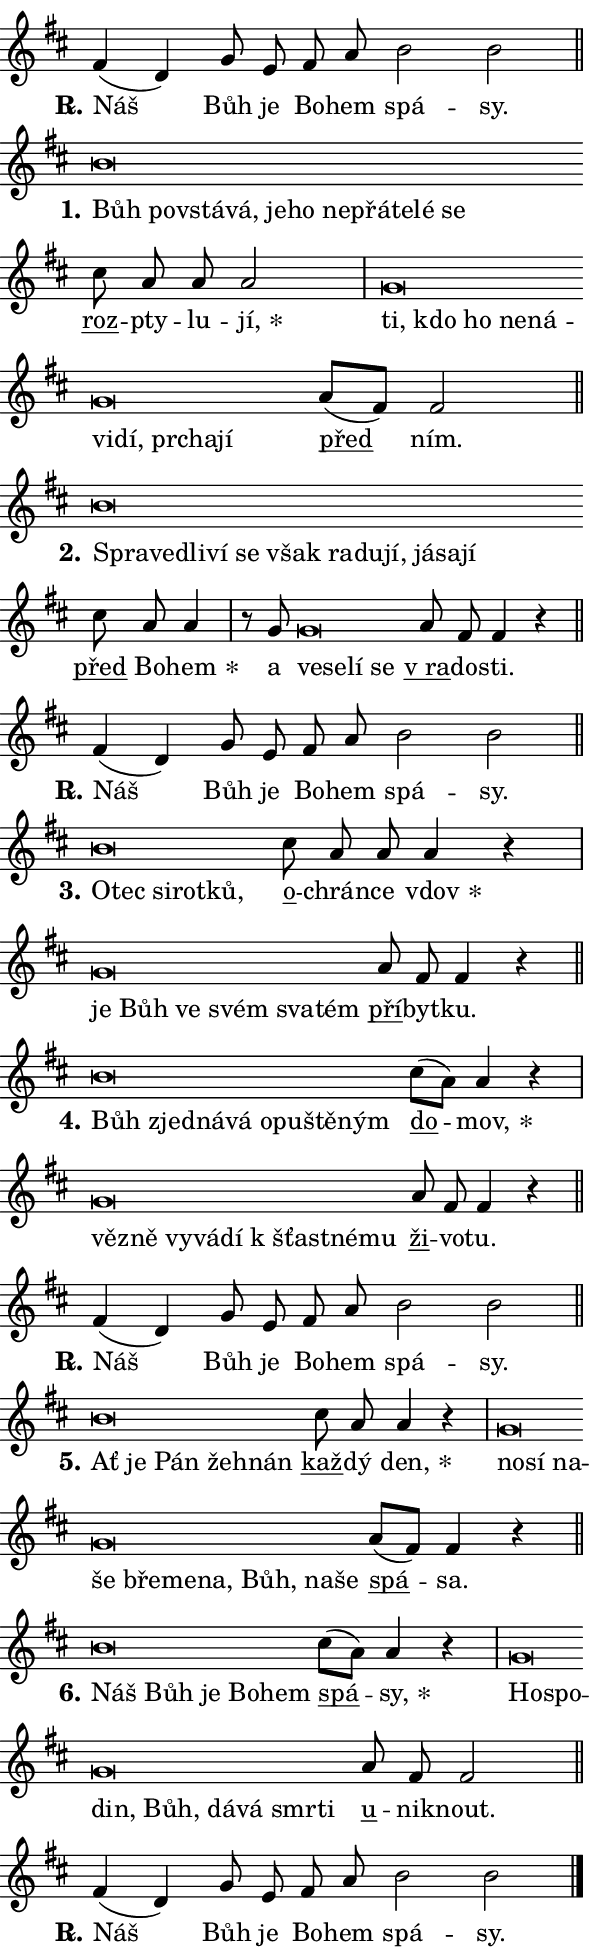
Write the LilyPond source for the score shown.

\version "2.24.0"
\header { tagline = "" }
\paper {
  indent = 0\cm
  top-margin = 0\cm
  right-margin = 0.13\cm % to fit lyric hyphens
  bottom-margin = 0\cm
  left-margin = 0\cm
  paper-width = 10\cm
  page-breaking = #ly:one-page-breaking
  system-system-spacing.basic-distance = #11
  score-system-spacing.basic-distance = #11
  ragged-last = ##f
}


%% Author: Thomas Morley
%% https://lists.gnu.org/archive/html/lilypond-user/2020-05/msg00002.html
#(define (line-position grob)
"Returns position of @var[grob} in current system:
   @code{'start}, if at first time-step
   @code{'end}, if at last time-step
   @code{'middle} otherwise
"
  (let* ((col (ly:item-get-column grob))
         (ln (ly:grob-object col 'left-neighbor))
         (rn (ly:grob-object col 'right-neighbor))
         (col-to-check-left (if (ly:grob? ln) ln col))
         (col-to-check-right (if (ly:grob? rn) rn col))
         (break-dir-left
           (and
             (ly:grob-property col-to-check-left 'non-musical #f)
             (ly:item-break-dir col-to-check-left)))
         (break-dir-right
           (and
             (ly:grob-property col-to-check-right 'non-musical #f)
             (ly:item-break-dir col-to-check-right))))
        (cond ((eqv? 1 break-dir-left) 'start)
              ((eqv? -1 break-dir-right) 'end)
              (else 'middle))))

#(define (tranparent-at-line-position vctor)
  (lambda (grob)
  "Relying on @code{line-position} select the relevant enry from @var{vctor}.
Used to determine transparency,"
    (case (line-position grob)
      ((end) (not (vector-ref vctor 0)))
      ((middle) (not (vector-ref vctor 1)))
      ((start) (not (vector-ref vctor 2))))))

noteHeadBreakVisibility =
#(define-music-function (break-visibility)(vector?)
"Makes @code{NoteHead}s transparent relying on @var{break-visibility}"
#{
  \override NoteHead.transparent =
    #(tranparent-at-line-position break-visibility)
#})

#(define delete-ledgers-for-transparent-note-heads
  (lambda (grob)
    "Reads whether a @code{NoteHead} is transparent.
If so this @code{NoteHead} is removed from @code{'note-heads} from
@var{grob}, which is supposed to be @code{LedgerLineSpanner}.
As a result ledgers are not printed for this @code{NoteHead}"
    (let* ((nhds-array (ly:grob-object grob 'note-heads))
           (nhds-list
             (if (ly:grob-array? nhds-array)
                 (ly:grob-array->list nhds-array)
                 '()))
           ;; Relies on the transparent-property being done before
           ;; Staff.LedgerLineSpanner.after-line-breaking is executed.
           ;; This is fragile ...
           (to-keep
             (remove
               (lambda (nhd)
                 (ly:grob-property nhd 'transparent #f))
               nhds-list)))
      ;; TODO find a better method to iterate over grob-arrays, similiar
      ;; to filter/remove etc for lists
      ;; For now rebuilt from scratch
      (set! (ly:grob-object grob 'note-heads)  '())
      (for-each
        (lambda (nhd)
          (ly:pointer-group-interface::add-grob grob 'note-heads nhd))
        to-keep))))

squashNotes = {
  \override NoteHead.X-extent = #'(-0.2 . 0.2)
  \override NoteHead.Y-extent = #'(-0.75 . 0)
  \override NoteHead.stencil =
    #(lambda (grob)
       (let ((pos (ly:grob-property grob 'staff-position)))
         (begin
           (if (< pos -7) (display "ERROR: Lower brevis then expected\n") (display ""))
           (if (<= pos -6) ly:text-interface::print ly:note-head::print))))
}
unSquashNotes = {
  \revert NoteHead.X-extent
  \revert NoteHead.Y-extent
  \revert NoteHead.stencil
}

hideNotes = \noteHeadBreakVisibility #begin-of-line-visible
unHideNotes = \noteHeadBreakVisibility #all-visible

% work-around for resetting accidentals
% https://lilypond.org/doc/v2.23/Documentation/notation/displaying-rhythms#unmetered-music
cadenzaMeasure = {
  \cadenzaOff
  \partial 1024 s1024
  \cadenzaOn
}

#(define-markup-command (accent layout props text) (markup?)
  "Underline accented syllable"
  (interpret-markup layout props
    #{\markup \override #'(offset . 4.3) \underline { #text }#}))

responsum = \markup \concat {
  "R" \hspace #-1.05 \path #0.1 #'((moveto 0 0.07) (lineto 0.9 0.8)) \hspace #0.05 "."
}

spaceSize = #0.6828661417322834 % exact space size for TeX Gyre Schola

\layout {
  \context {
    \Staff
    \remove "Time_signature_engraver"
    \override LedgerLineSpanner.after-line-breaking = #delete-ledgers-for-transparent-note-heads
  }
  \context {
    \Lyrics {
      \override LyricSpace.minimum-distance = \spaceSize
      \override LyricText.font-name = #"TeX Gyre Schola"
      \override LyricText.font-size = 1
      \override StanzaNumber.font-name = #"TeX Gyre Schola Bold"
      \override StanzaNumber.font-size = 1
    }
  }
  \context {
    \Score 
    \override NoteHead.text =
      #(lambda (grob) 
        (let ((pos (ly:grob-property grob 'staff-position)))
          #{\markup {
            \combine
              \halign #-0.55 \raise #(if (= pos -6) 0 0.5) \override #'(thickness . 2) \draw-line #'(3.2 . 0)
              \musicglyph "noteheads.sM1"
          }#}))
  }
}

% magnetic-lyrics.ily
%
%   written by
%     Jean Abou Samra <jean@abou-samra.fr>
%     Werner Lemberg <wl@gnu.org>
%
%   adapted by
%     Jiri Hon <jiri.hon@gmail.com>
%
% Version 2022-Apr-15

% https://www.mail-archive.com/lilypond-user@gnu.org/msg149350.html

#(define (Left_hyphen_pointer_engraver context)
   "Collect syllable-hyphen-syllable occurrences in lyrics and store
them in properties.  This engraver only looks to the left.  For
example, if the lyrics input is @code{foo -- bar}, it does the
following.

@itemize @bullet
@item
Set the @code{text} property of the @code{LyricHyphen} grob between
@q{foo} and @q{bar} to @code{foo}.

@item
Set the @code{left-hyphen} property of the @code{LyricText} grob with
text @q{foo} to the @code{LyricHyphen} grob between @q{foo} and
@q{bar}.
@end itemize

Use this auxiliary engraver in combination with the
@code{lyric-@/text::@/apply-@/magnetic-@/offset!} hook."
   (let ((hyphen #f)
         (text #f))
     (make-engraver
      (acknowledgers
       ((lyric-syllable-interface engraver grob source-engraver)
        (set! text grob)))
      (end-acknowledgers
       ((lyric-hyphen-interface engraver grob source-engraver)
        ;(when (not (grob::has-interface grob 'lyric-space-interface))
          (set! hyphen grob)));)
      ((stop-translation-timestep engraver)
       (when (and text hyphen)
         (ly:grob-set-object! text 'left-hyphen hyphen))
       (set! text #f)
       (set! hyphen #f)))))

#(define (lyric-text::apply-magnetic-offset! grob)
   "If the space between two syllables is less than the value in
property @code{LyricText@/.details@/.squash-threshold}, move the right
syllable to the left so that it gets concatenated with the left
syllable.

Use this function as a hook for
@code{LyricText@/.after-@/line-@/breaking} if the
@code{Left_@/hyphen_@/pointer_@/engraver} is active."
   (let ((hyphen (ly:grob-object grob 'left-hyphen #f)))
     (when hyphen
       (let ((left-text (ly:spanner-bound hyphen LEFT)))
         (when (grob::has-interface left-text 'lyric-syllable-interface)
           (let* ((common (ly:grob-common-refpoint grob left-text X))
                  (this-x-ext (ly:grob-extent grob common X))
                  (left-x-ext
                   (begin
                     ;; Trigger magnetism for left-text.
                     (ly:grob-property left-text 'after-line-breaking)
                     (ly:grob-extent left-text common X)))
                  ;; `delta` is the gap width between two syllables.
                  (delta (- (interval-start this-x-ext)
                            (interval-end left-x-ext)))
                  (details (ly:grob-property grob 'details))
                  (threshold (assoc-get 'squash-threshold details 0.2)))
             (when (< delta threshold)
               (let* (;; We have to manipulate the input text so that
                      ;; ligatures crossing syllable boundaries are not
                      ;; disabled.  For languages based on the Latin
                      ;; script this is essentially a beautification.
                      ;; However, for non-Western scripts it can be a
                      ;; necessity.
                      (lt (ly:grob-property left-text 'text))
                      (rt (ly:grob-property grob 'text))
                      (is-space (grob::has-interface hyphen 'lyric-space-interface))
                      (space (if is-space " " ""))
                      (extra-delta (if is-space spaceSize 0))
                      ;; Append new syllable.
                      (ltrt-space (if (and (string? lt) (string? rt))
                                (string-append lt space rt)
                                (make-concat-markup (list lt space rt))))
                      ;; Right-align `ltrt` to the right side.
                      (ltrt-space-markup (grob-interpret-markup
                               grob
                               (make-translate-markup
                                (cons (interval-length this-x-ext) 0)
                                (make-right-align-markup ltrt-space)))))
                 (begin
                   ;; Don't print `left-text`.
                   (ly:grob-set-property! left-text 'stencil #f)
                   ;; Set text and stencil (which holds all collected
                   ;; syllables so far) and shift it to the left.
                   (ly:grob-set-property! grob 'text ltrt-space)
                   (ly:grob-set-property! grob 'stencil ltrt-space-markup)
                   (ly:grob-translate-axis! grob (- (- delta extra-delta)) X))))))))))


#(define (lyric-hyphen::displace-bounds-first grob)
   ;; Make very sure this callback isn't triggered too early.
   (let ((left (ly:spanner-bound grob LEFT))
         (right (ly:spanner-bound grob RIGHT)))
     (ly:grob-property left 'after-line-breaking)
     (ly:grob-property right 'after-line-breaking)
     (ly:lyric-hyphen::print grob)))

squashThreshold = #0.4

\layout {
  \context {
    \Lyrics
    \consists #Left_hyphen_pointer_engraver
    \override LyricText.after-line-breaking =
      #lyric-text::apply-magnetic-offset!
    \override LyricHyphen.stencil = #lyric-hyphen::displace-bounds-first
    \override LyricText.details.squash-threshold = \squashThreshold
    \override LyricHyphen.minimum-distance = 0
    \override LyricHyphen.minimum-length = \squashThreshold
  }
}

squashText = \override LyricText.details.squash-threshold = 9999
unSquashText = \override LyricText.details.squash-threshold = \squashThreshold

leftText = \override LyricText.self-alignment-X = #LEFT
unLeftText = \revert LyricText.self-alignment-X

starOffset = #(lambda (grob) 
                (let ((x_offset (ly:self-alignment-interface::aligned-on-x-parent grob)))
                  (if (= x_offset 0) 0 (+ x_offset 1.2))))

star = #(define-music-function (syllable)(string?)
"Append star separator at the end of a syllable"
#{
  \once \override LyricText.X-offset = #starOffset
  \lyricmode { \markup {
    #syllable
    \override #'((font-name . "TeX Gyre Schola Bold")) \hspace #0.2 \lower #0.65 \larger "*"
  } }
#})

starAccent = #(define-music-function (syllable)(string?)
"Append star separator at the end of a syllable and make accent"
#{
  \once \override LyricText.X-offset = #starOffset
  \lyricmode { \markup {
    \accent #syllable
    \override #'((font-name . "TeX Gyre Schola Bold")) \hspace #0.2 \lower #0.65 \larger "*"
  } }
#})

breath = #(define-music-function (syllable)(string?)
"Append breathing indicator at the end of a syllable"
#{
  \lyricmode { \markup { #syllable "+" } }
#})

optionalBreath = #(define-music-function (syllable)(string?)
"Append optional breathing indicator at the end of a syllable"
#{
  \lyricmode { \markup { #syllable "(+)" } }
#})


\score {
    <<
        \new Voice = "melody" { \cadenzaOn \key d \major \relative { fis'4( d) g8 e fis a \bar "" b2 b \cadenzaMeasure \bar "||" \break } }
        \new Lyrics \lyricsto "melody" { \lyricmode { \set stanza = \responsum
Náš Bůh je Bo -- hem spá -- sy. } }
    >>
    \layout {}
}

\score {
    <<
        \new Voice = "melody" { \cadenzaOn \key d \major \relative { \squashNotes b'\breve*1/16 \hideNotes \breve*1/16 \bar "" \breve*1/16 \bar "" \breve*1/16 \bar "" \breve*1/16 \bar "" \breve*1/16 \bar "" \breve*1/16 \bar "" \breve*1/16 \bar "" \breve*1/16 \bar "" \breve*1/16 \breve*1/16 \bar "" \unHideNotes \unSquashNotes \bar "" cis8 a a a2 \cadenzaMeasure \bar "|" \squashNotes g\breve*1/16 \hideNotes \breve*1/16 \bar "" \breve*1/16 \bar "" \breve*1/16 \bar "" \breve*1/16 \bar "" \breve*1/16 \bar "" \breve*1/16 \bar "" \breve*1/16 \bar "" \breve*1/16 \breve*1/16 \bar "" \unHideNotes \unSquashNotes \bar "" a8[( fis)] fis2 \cadenzaMeasure \bar "||" \break } }
        \new Lyrics \lyricsto "melody" { \lyricmode { \set stanza = "1."
\leftText Bůh \squashText po -- vstá -- vá, je -- ho ne -- přá -- te -- lé se \unLeftText \unSquashText \markup \accent roz -- pty -- lu -- \star jí, \leftText ti, \squashText kdo ho ne -- ná -- vi -- dí, pr -- cha -- jí \unLeftText \unSquashText \markup \accent před ním. } }
    >>
    \layout {}
}

\score {
    <<
        \new Voice = "melody" { \cadenzaOn \key d \major \relative { \squashNotes b'\breve*1/16 \hideNotes \breve*1/16 \bar "" \breve*1/16 \bar "" \breve*1/16 \bar "" \breve*1/16 \bar "" \breve*1/16 \bar "" \breve*1/16 \bar "" \breve*1/16 \bar "" \breve*1/16 \bar "" \breve*1/16 \bar "" \breve*1/16 \breve*1/16 \bar "" \unHideNotes \unSquashNotes \bar "" cis8 a a4 \cadenzaMeasure \bar "|" r8 g8 \squashNotes g\breve*1/16 \hideNotes \breve*1/16 \bar "" \breve*1/16 \breve*1/16 \bar "" \unHideNotes \unSquashNotes \bar "" a8 fis fis4 r \cadenzaMeasure \bar "||" \break } }
        \new Lyrics \lyricsto "melody" { \lyricmode { \set stanza = "2."
\leftText Spra -- \squashText ve -- dli -- ví se však ra -- du -- jí, já -- sa -- jí \unLeftText \unSquashText \markup \accent před Bo -- \star hem a \leftText ve -- \squashText se -- lí se \unLeftText \unSquashText \markup \accent "v ra" -- do -- sti. } }
    >>
    \layout {}
}

\score {
    <<
        \new Voice = "melody" { \cadenzaOn \key d \major \relative { fis'4( d) g8 e fis a \bar "" b2 b \cadenzaMeasure \bar "||" \break } }
        \new Lyrics \lyricsto "melody" { \lyricmode { \set stanza = \responsum
Náš Bůh je Bo -- hem spá -- sy. } }
    >>
    \layout {}
}

\score {
    <<
        \new Voice = "melody" { \cadenzaOn \key d \major \relative { \squashNotes b'\breve*1/16 \hideNotes \breve*1/16 \bar "" \breve*1/16 \bar "" \breve*1/16 \breve*1/16 \bar "" \unHideNotes \unSquashNotes \bar "" cis8 a a a4 r \cadenzaMeasure \bar "|" \squashNotes g\breve*1/16 \hideNotes \breve*1/16 \bar "" \breve*1/16 \bar "" \breve*1/16 \bar "" \breve*1/16 \breve*1/16 \bar "" \unHideNotes \unSquashNotes \bar "" a8 fis fis4 r \cadenzaMeasure \bar "||" \break } }
        \new Lyrics \lyricsto "melody" { \lyricmode { \set stanza = "3."
\leftText O -- \squashText tec si -- rot -- ků, \unLeftText \unSquashText \markup \accent o -- chrán -- ce \star vdov \leftText je \squashText Bůh ve svém sva -- tém \unLeftText \unSquashText \markup \accent pří -- byt -- ku. } }
    >>
    \layout {}
}

\score {
    <<
        \new Voice = "melody" { \cadenzaOn \key d \major \relative { \squashNotes b'\breve*1/16 \hideNotes \breve*1/16 \bar "" \breve*1/16 \bar "" \breve*1/16 \bar "" \breve*1/16 \bar "" \breve*1/16 \bar "" \breve*1/16 \breve*1/16 \bar "" \unHideNotes \unSquashNotes \bar "" cis8[( a)] a4 r \cadenzaMeasure \bar "|" \squashNotes g\breve*1/16 \hideNotes \breve*1/16 \bar "" \breve*1/16 \bar "" \breve*1/16 \bar "" \breve*1/16 \bar "" \breve*1/16 \bar "" \breve*1/16 \breve*1/16 \bar "" \unHideNotes \unSquashNotes \bar "" a8 fis fis4 r \cadenzaMeasure \bar "||" \break } }
        \new Lyrics \lyricsto "melody" { \lyricmode { \set stanza = "4."
\leftText Bůh \squashText zjed -- ná -- vá o -- pu -- ště -- ným \unLeftText \unSquashText \markup \accent do -- \star mov, \leftText věz -- \squashText ně vy -- vá -- dí "k šťast" -- né -- mu \unLeftText \unSquashText \markup \accent ži -- vo -- tu. } }
    >>
    \layout {}
}

\score {
    <<
        \new Voice = "melody" { \cadenzaOn \key d \major \relative { fis'4( d) g8 e fis a \bar "" b2 b \cadenzaMeasure \bar "||" \break } }
        \new Lyrics \lyricsto "melody" { \lyricmode { \set stanza = \responsum
Náš Bůh je Bo -- hem spá -- sy. } }
    >>
    \layout {}
}

\score {
    <<
        \new Voice = "melody" { \cadenzaOn \key d \major \relative { \squashNotes b'\breve*1/16 \hideNotes \breve*1/16 \bar "" \breve*1/16 \bar "" \breve*1/16 \breve*1/16 \bar "" \unHideNotes \unSquashNotes \bar "" cis8 a a4 r \cadenzaMeasure \bar "|" \squashNotes g\breve*1/16 \hideNotes \breve*1/16 \bar "" \breve*1/16 \bar "" \breve*1/16 \bar "" \breve*1/16 \bar "" \breve*1/16 \bar "" \breve*1/16 \bar "" \breve*1/16 \bar "" \breve*1/16 \breve*1/16 \bar "" \unHideNotes \unSquashNotes \bar "" a8[( fis)] fis4 r \cadenzaMeasure \bar "||" \break } }
        \new Lyrics \lyricsto "melody" { \lyricmode { \set stanza = "5."
\leftText Ať \squashText je Pán žeh -- nán \unLeftText \unSquashText \markup \accent kaž -- dý \star den, \leftText no -- \squashText sí na -- še bře -- me -- na, Bůh, na -- še \unLeftText \unSquashText \markup \accent spá -- sa. } }
    >>
    \layout {}
}

\score {
    <<
        \new Voice = "melody" { \cadenzaOn \key d \major \relative { \squashNotes b'\breve*1/16 \hideNotes \breve*1/16 \bar "" \breve*1/16 \bar "" \breve*1/16 \breve*1/16 \bar "" \unHideNotes \unSquashNotes \bar "" cis8[( a)] a4 r \cadenzaMeasure \bar "|" \squashNotes g\breve*1/16 \hideNotes \breve*1/16 \bar "" \breve*1/16 \bar "" \breve*1/16 \bar "" \breve*1/16 \bar "" \breve*1/16 \bar "" \breve*1/16 \breve*1/16 \bar "" \unHideNotes \unSquashNotes \bar "" a8 fis fis2 \cadenzaMeasure \bar "||" \break } }
        \new Lyrics \lyricsto "melody" { \lyricmode { \set stanza = "6."
\leftText Náš \squashText Bůh je Bo -- hem \unLeftText \unSquashText \markup \accent spá -- \star sy, \leftText Ho -- \squashText spo -- din, Bůh, dá -- vá smr -- ti \unLeftText \unSquashText \markup \accent u -- nik -- nout. } }
    >>
    \layout {}
}

\score {
    <<
        \new Voice = "melody" { \cadenzaOn \key d \major \relative { fis'4( d) g8 e fis a \bar "" b2 b \cadenzaMeasure \bar "||" \break } \bar "|." }
        \new Lyrics \lyricsto "melody" { \lyricmode { \set stanza = \responsum
Náš Bůh je Bo -- hem spá -- sy. } }
    >>
    \layout {}
}
